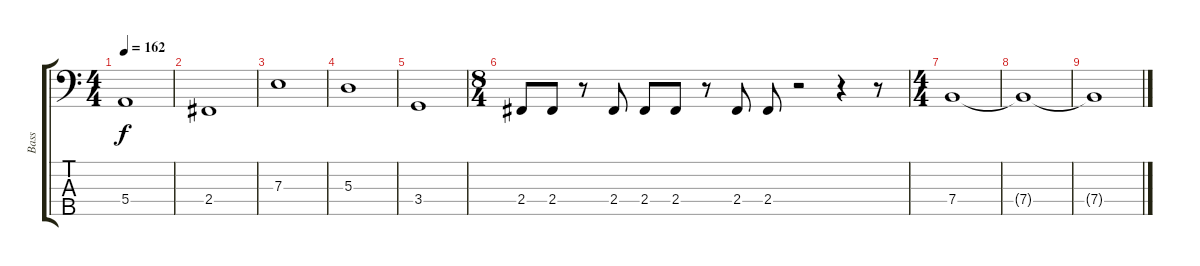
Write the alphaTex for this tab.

\track ("Bass" "Bass") {instrument electricbassfinger}
\staff {score tabs}
\tuning (G2 D2 A1 E1 B0) {hide}
\ts (4 4)
\tempo 162
\clef f4
\ks c
5.4.1{dy f} |
2.4.1 |
7.3.1 |
5.3.1 |
3.4.1 |
\ts (8 4)
2.4.8 2.4.8 r.8 2.4.8 2.4.8 2.4.8 r.8 2.4.8 2.4.8 r.2 r.4 r.8 |
\ts (4 4)
7.4.1 |
7.4{t}.1 |
7.4{t}.1
